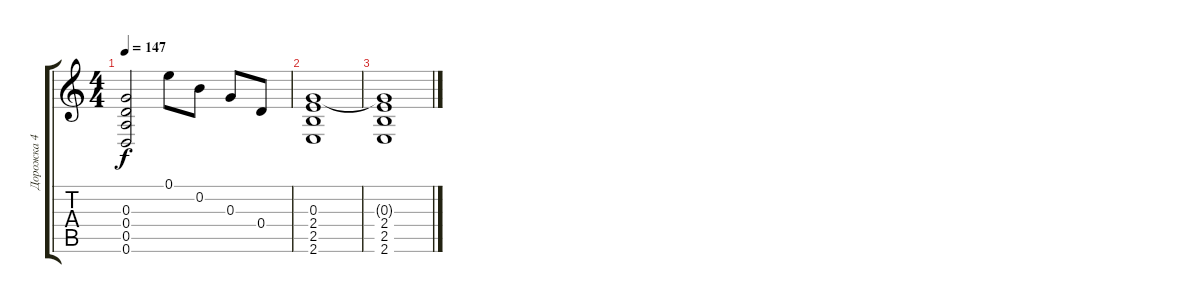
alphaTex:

\track ("Дорожка 4" "Дорожка 4") {instrument overdrivenguitar}
\staff {score tabs}
\tuning (E4 B3 G3 D3 A2 D2) {hide}
\ts (4 4)
\tempo 147
\clef g2
\ks c
(0.3 0.4 0.5 0.6).2{dy f} 0.1.8 0.2.8 0.3.8 0.4.8 |
(0.3 2.4 2.5 2.6).1 |
(0.3{t} 2.4 2.5 2.6).1
